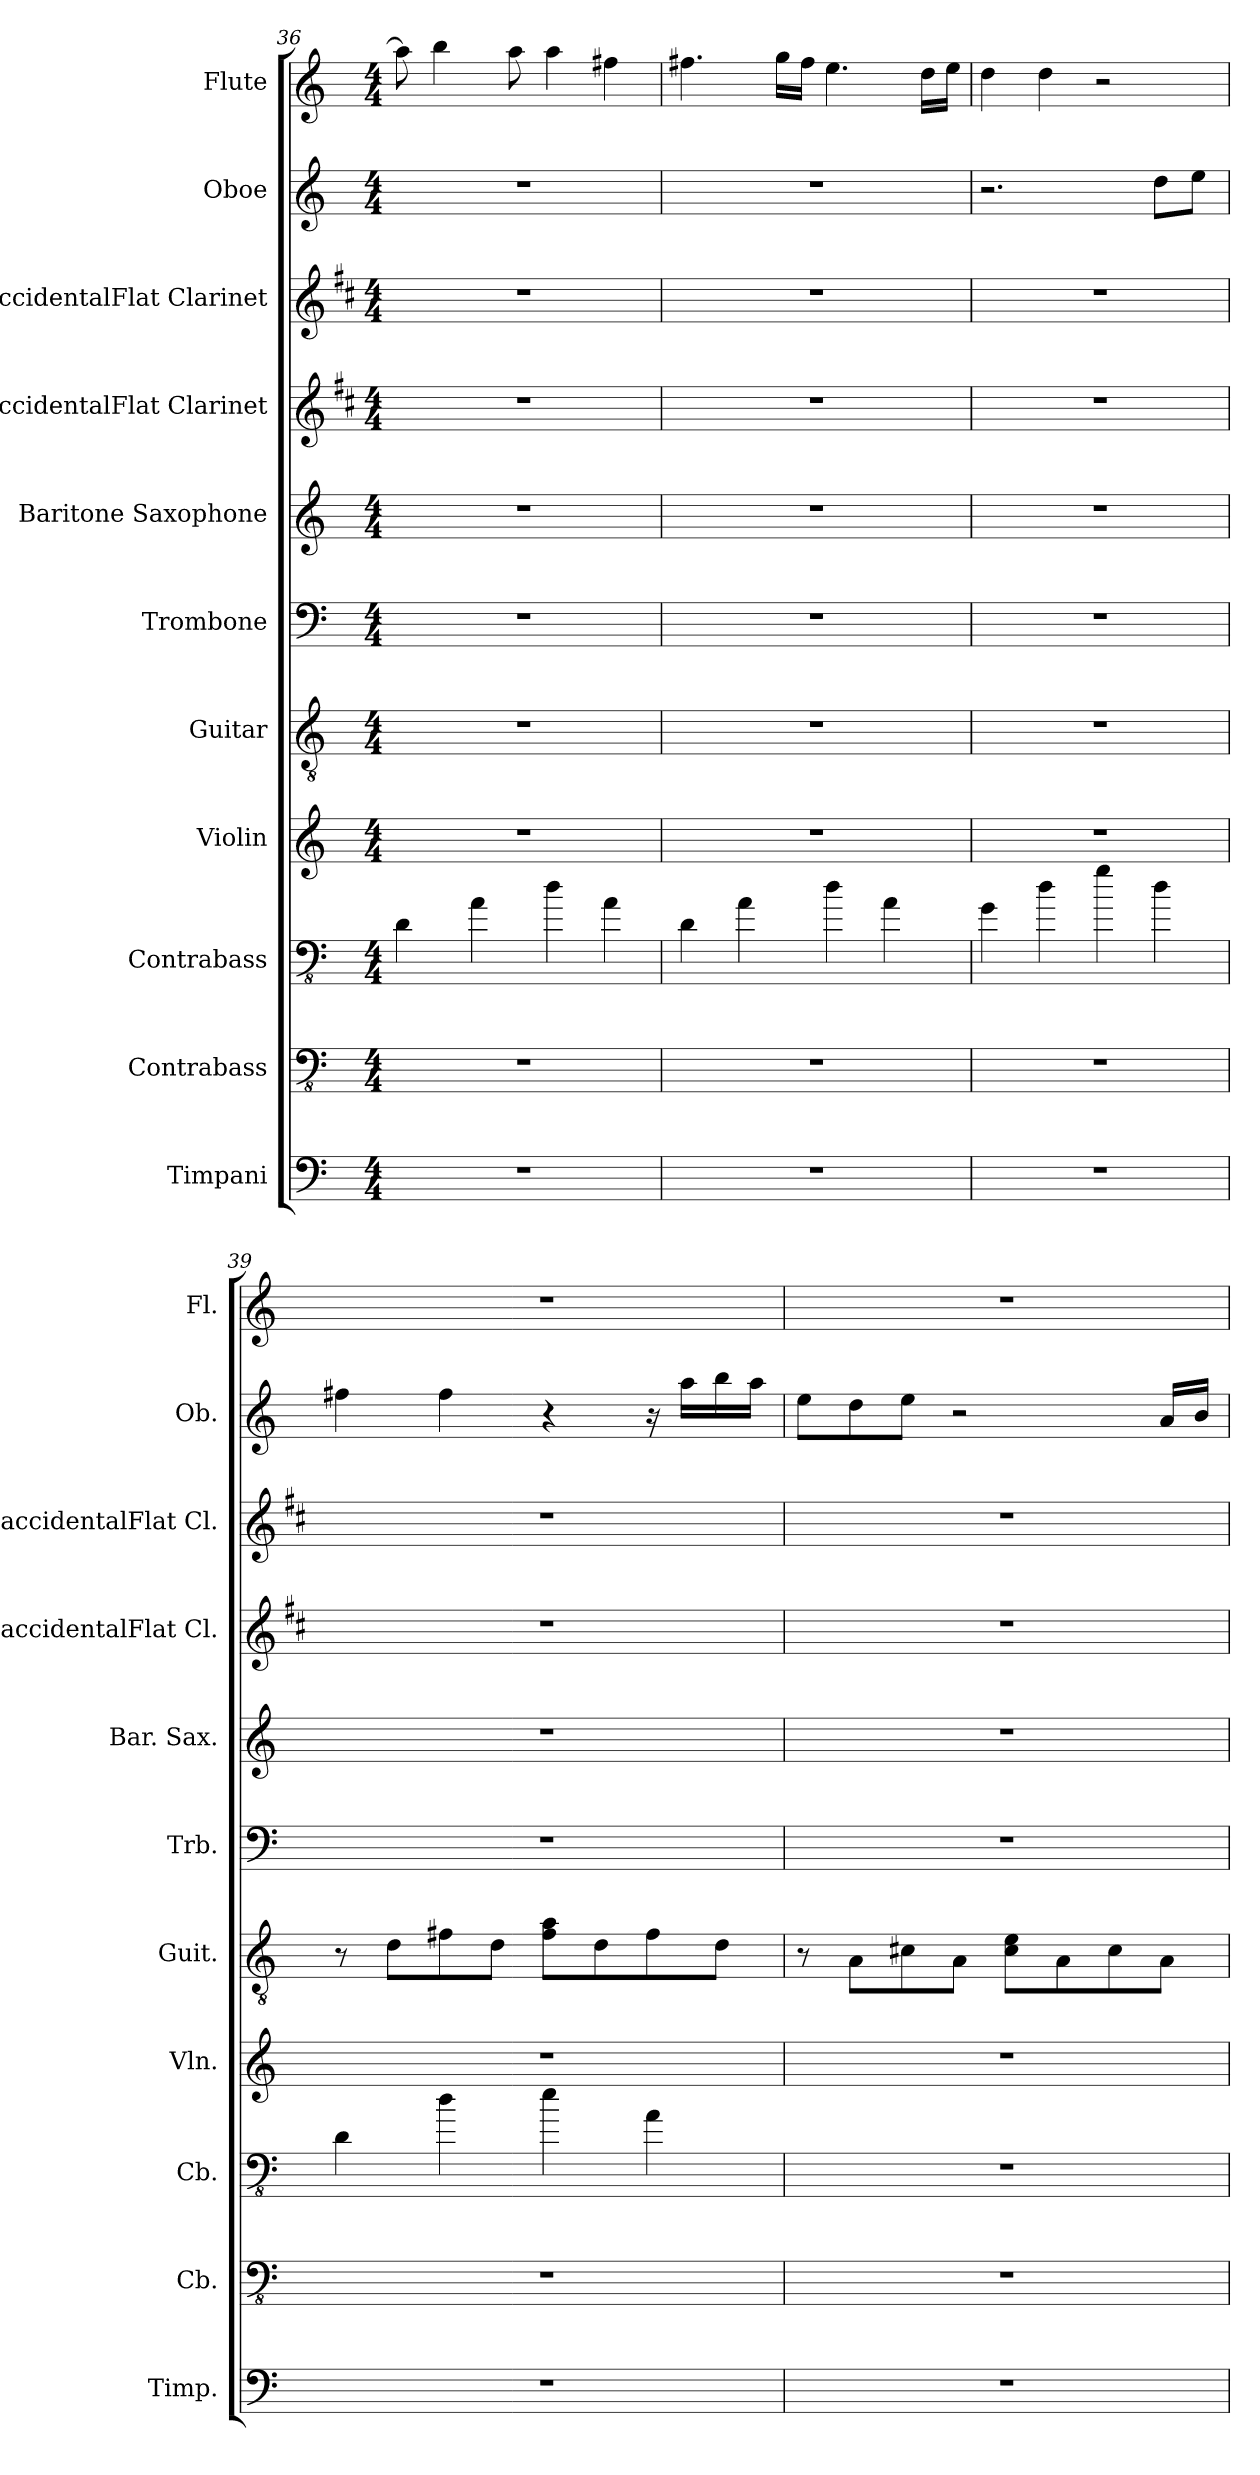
**kern	**kern	**kern	**kern	**kern	**kern	**kern	**kern	**kern	**kern	**kern
*part11	*part10	*part9	*part8	*part7	*part6	*part5	*part4	*part3	*part2	*part1
*staff11	*staff10	*staff9	*staff8	*staff7	*staff6	*staff5	*staff4	*staff3	*staff2	*staff1
*I"Timpani	*I"Contrabass	*I"Contrabass	*I"Violin	*I"Guitar	*I"Trombone	*I"Baritone Saxophone	*I"BaccidentalFlat Clarinet	*I"BaccidentalFlat Clarinet	*I"Oboe	*I"Flute
*I'Timp.	*I'Cb.	*I'Cb.	*I'Vln.	*I'Guit.	*I'Trb.	*I'Bar. Sax.	*I'BaccidentalFlat Cl.	*I'BaccidentalFlat Cl.	*I'Ob.	*I'Fl.
*clefF4	*clefFv4	*clefFv4	*clefG2	*clefGv2	*clefF4	*clefG2	*clefG2	*clefG2	*clefG2	*clefG2
*	*ITrd7c12	*ITrd7c12	*	*	*	*ITrd12c21	*ITrd1c2	*ITrd1c2	*	*
*k[]	*k[]	*k[]	*k[]	*k[]	*k[]	*k[]	*k[]	*k[]	*k[]	*k[]
*M4/4	*M4/4	*M4/4	*M4/4	*M4/4	*M4/4	*M4/4	*M4/4	*M4/4	*M4/4	*M4/4
=36	=36	=36	=36	=36	=36	=36	=36	=36	=36	=36
1r	1r	4DD\	1r	1r	1r	1r	1r	1r	1r	8aa\]
.	.	.	.	.	.	.	.	.	.	4bb\
.	.	4AA\	.	.	.	.	.	.	.	.
.	.	.	.	.	.	.	.	.	.	8aa\
.	.	4D\	.	.	.	.	.	.	.	4aa\
.	.	4AA\	.	.	.	.	.	.	.	4ff#X\
=37	=37	=37	=37	=37	=37	=37	=37	=37	=37	=37
1r	1r	4DD\	1r	1r	1r	1r	1r	1r	1r	4.ff#X\
.	.	4AA\	.	.	.	.	.	.	.	.
.	.	.	.	.	.	.	.	.	.	16gg\LL
.	.	.	.	.	.	.	.	.	.	16ff#\JJ
.	.	4D\	.	.	.	.	.	.	.	4.ee\
.	.	4AA\	.	.	.	.	.	.	.	.
.	.	.	.	.	.	.	.	.	.	16dd\LL
.	.	.	.	.	.	.	.	.	.	16ee\JJ
!!LO:PB:g=z
=38	=38	=38	=38	=38	=38	=38	=38	=38	=38	=38
1r	1r	4GG\	1r	1r	1r	1r	1r	1r	2.r	4dd\
.	.	4D\	.	.	.	.	.	.	.	4dd\
.	.	4G\	.	.	.	.	.	.	.	2r
.	.	4D\	.	.	.	.	.	.	8dd\L	.
.	.	.	.	.	.	.	.	.	8ee\J	.
=39	=39	=39	=39	=39	=39	=39	=39	=39	=39	=39
1r	1r	4DD\	1r	8r	1r	1r	1r	1r	4ff#X\	1r
.	.	.	.	8d\L	.	.	.	.	.	.
.	.	4D\	.	8f#X\	.	.	.	.	4ff#\	.
.	.	.	.	8d\J	.	.	.	.	.	.
.	.	4E\	.	8f#\ 8a\L	.	.	.	.	4r	.
.	.	.	.	8d\	.	.	.	.	.	.
.	.	4AA\	.	8f#\	.	.	.	.	16r	.
.	.	.	.	.	.	.	.	.	16aa\LL	.
.	.	.	.	8d\J	.	.	.	.	16bb\	.
.	.	.	.	.	.	.	.	.	16aa\JJ	.
=40	=40	=40	=40	=40	=40	=40	=40	=40	=40	=40
1r	1r	1r	1r	8r	1r	1r	1r	1r	8ee\L	1r
.	.	.	.	8A\L	.	.	.	.	8dd\	.
.	.	.	.	8c#X\	.	.	.	.	8ee\J	.
.	.	.	.	8A\J	.	.	.	.	2r	.
.	.	.	.	8c#\ 8e\L	.	.	.	.	.	.
.	.	.	.	8A\	.	.	.	.	.	.
.	.	.	.	8c#\	.	.	.	.	.	.
.	.	.	.	8A\J	.	.	.	.	16a/LL	.
.	.	.	.	.	.	.	.	.	16b/JJ	.
=	=	=	=	=	=	=	=	=	=	=
*-	*-	*-	*-	*-	*-	*-	*-	*-	*-	*-
